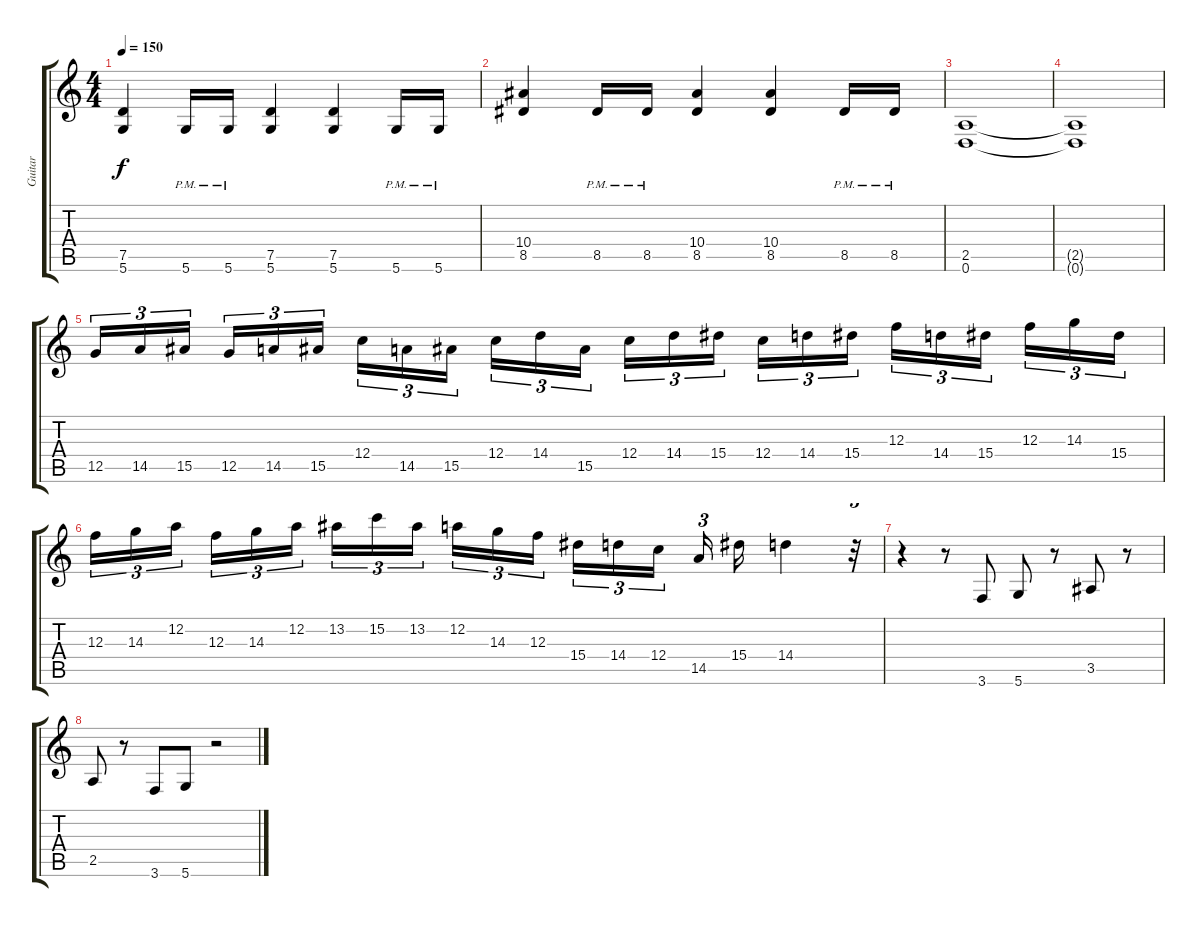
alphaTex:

\track ("Guitar" "Guitar") {instrument distortionguitar}
\staff {score tabs}
\tuning (D4 A3 F3 C3 G2 D2) {hide}
\ts (4 4)
\tempo 150
\clef g2
\ks c
(7.5 5.6).4{dy f} 5.6{pm}.16 5.6{pm}.16 (7.5 5.6).4 (7.5 5.6).4 5.6{pm}.16 5.6{pm}.16 |
(10.4 8.5).4 8.5{pm}.16 8.5{pm}.16 (10.4 8.5).4 (10.4 8.5).4 8.5{pm}.16 8.5{pm}.16 |
(2.5 0.6).1 |
(2.5{t} 0.6{t}).1 |
12.5.16{tu (3 2)} 14.5.16{tu (3 2)} 15.5.16{tu (3 2) beam splitsecondary} 12.5.16{tu (3 2)} 14.5.16{tu (3 2)} 15.5.16{tu (3 2)} 12.4.16{tu (3 2)} 14.5.16{tu (3 2)} 15.5.16{tu (3 2) beam splitsecondary} 12.4.16{tu (3 2)} 14.4.16{tu (3 2)} 15.5.16{tu (3 2)} 12.4.16{tu (3 2)} 14.4.16{tu (3 2)} 15.4.16{tu (3 2) beam splitsecondary} 12.4.16{tu (3 2)} 14.4.16{tu (3 2)} 15.4.16{tu (3 2)} 12.3.16{tu (3 2)} 14.4.16{tu (3 2)} 15.4.16{tu (3 2) beam splitsecondary} 12.3.16{tu (3 2)} 14.3.16{tu (3 2)} 15.4.16{tu (3 2)} |
12.3.16{tu (3 2)} 14.3.16{tu (3 2)} 12.2.16{tu (3 2) beam splitsecondary} 12.3.16{tu (3 2)} 14.3.16{tu (3 2)} 12.2.16{tu (3 2)} 13.2.16{tu (3 2)} 15.2.16{tu (3 2)} 13.2.16{tu (3 2) beam splitsecondary} 12.2.16{tu (3 2)} 14.3.16{tu (3 2)} 12.3.16{tu (3 2)} 15.4.16{tu (3 2)} 14.4.16{tu (3 2)} 12.4.16{tu (3 2) beam splitsecondary} 14.5.16{tu (3 2)} 15.4.16 14.4.4 r.32{tu (3 2)} |
r.4 r.8 3.6.8 5.6.8 r.8 3.5.8 r.8 |
2.5.8 r.8 3.6.8 5.6.8 r.2
